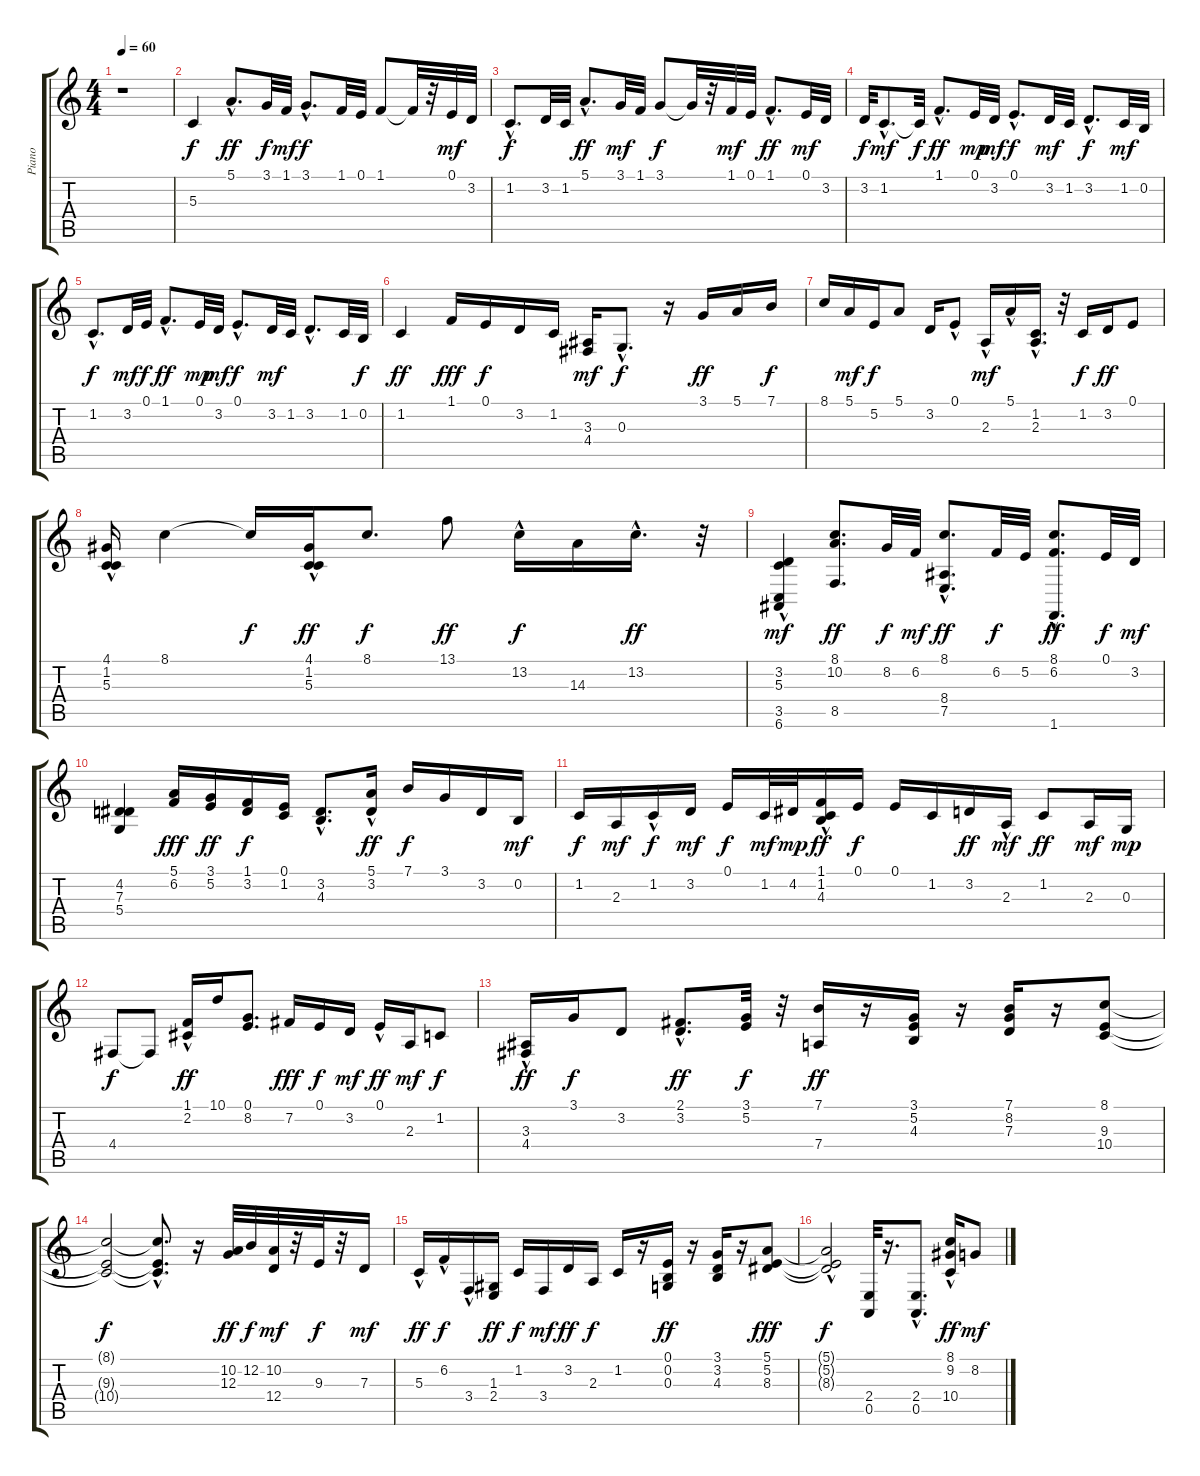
\track ("Piano" "Piano") {instrument acousticgrandpiano}
\staff {score tabs}
\tuning (E4 B3 G3 D3 A2 E2) {hide}
\ts (4 4)
\tempo 60
\clef g2
\ks c
r.1{dy f instrument acousticgrandpiano} |
5.3.4{balance 3} 5.1{hac}.8{d dy ff} 3.1.32{dy f} 1.1.32{dy mf} 3.1{hac}.8{d dy f} 1.1.32 0.1.32 1.1.8 1.1{t}.32 r.32 0.1.32{dy mf} 3.2.32 |
1.2{hac}.8{d dy f} 3.2.32 1.2.32 5.1{hac}.8{d dy ff} 3.1.32{dy mf} 1.1.32 3.1.8{dy f} 3.1{t}.32 r.32 1.1.32{dy mf} 0.1.32 1.1{hac}.8{d dy ff} 0.1.32{dy mf} 3.2.32 |
3.2.32{dy f} 1.2{hac}.8{d dy mf} 1.2{t}.32{dy f} 1.1{hac}.8{d dy ff} 0.1.32{dy mp} 3.2.32{dy mf} 0.1{hac}.8{d dy f} 3.2.32{dy mf} 1.2.32 3.2{hac}.8{d dy f} 1.2.32{dy mf} 0.2.32 |
1.2{hac}.8{d dy f} 3.2.32{dy mf} 0.1.32{dy f} 1.1{hac}.8{d dy ff} 0.1.32{dy mp} 3.2.32{dy mf} 0.1{hac}.8{d dy f} 3.2.32{dy mf} 1.2.32 3.2{hac}.8{d} 1.2.32 0.2.32{dy f} |
1.2.4{dy ff} 1.1.16{dy fff} 0.1.16{dy f} 3.2.16 1.2.16 (3.3 4.4).16{dy mf} 0.3{hac}.8{d dy f} r.16 3.1.16{dy ff} 5.1.16 7.1.16{dy f} |
8.1.16 5.1.16{dy mf} 5.2.16{dy f} 5.1.8 3.2.16 0.1{hac}.8 2.3{hac}.16{dy mf} 5.1{hac}.16 (1.2{hac} 2.3{hac}).16{d} r.32 1.2.16{dy f} 3.2.16{dy ff} 0.1.8 |
(4.1 1.2{hac} 5.3{hac}).16 8.1.4 8.1{t}.16{dy f} (4.1 1.2 5.3{hac}).16{dy ff} 8.1.8{d dy f} 13.1.8{dy ff} 13.2{hac}.16{dy f} 14.3.16 13.2{hac}.16{d dy ff} r.32 |
(3.2 5.3 3.5{hac} 6.6{hac}).4{dy mf} (8.1 10.2 8.5).8{d dy ff} 8.2.32{dy f} 6.2.32{dy mf} (8.1 8.4{hac} 7.5{hac}).8{d dy ff} 6.2.32{dy f} 5.2.32 (8.1 6.2{hac} 1.6{hac}).8{d dy ff} 0.1.32{dy f} 3.2.32{dy mf} |
(4.2 7.3 5.4).4 (5.1 6.2).16{dy fff} (3.1 5.2).16{dy ff} (1.1 3.2).16{dy f} (0.1 1.2).16 (3.2{hac} 4.3).8{d} (5.1 3.2{hac}).16{dy ff} 7.1.16{dy f} 3.1.16 3.2.16 0.2.16{dy mf} |
1.2.16{dy f} 2.3.16{dy mf} 1.2{hac}.16{dy f} 3.2.16{dy mf} 0.1.16{dy f} 1.2.32{dy mf} 4.2.32{dy mp} (1.1{hac} 1.2{hac} 4.3).16{dy ff} 0.1.16{dy f} 0.1.16 1.2.16 3.2.16{dy ff} 2.3{hac}.16{dy mf} 1.2.8{dy ff} 2.3.16{dy mf} 0.3.16{dy mp} |
4.4.8{dy f} 4.4{t}.8 (1.1 2.2{hac}).16{dy ff} 10.1.16 (0.1 8.2).8{d} 7.2.16{dy fff} 0.1.16{dy f} 3.2.16{dy mf} 0.1{hac}.16{dy ff} 2.3.16{dy mf} 1.2.8{dy f} |
(3.3 4.4{hac}).16{dy ff} 3.1.16{dy f} 3.2.8 (2.1{hac} 3.2).8{d dy ff} (3.1 5.2).32{dy f} r.32 (7.1 7.4).16{dy ff} r.16 (3.1 5.2 4.3).16 r.16 (7.1 8.2 7.3).16 r.16 (8.1 9.3 10.4).8 |
(8.1{t} 9.3{t} 10.4{t}).2{dy f} (8.1{hac t} 9.3{hac t} 10.4{hac t}).8{d} r.16 (10.2 12.3).32{dy ff} 12.2.32{dy f} (10.2 12.4).32{dy mf} r.32 9.3.32{dy f} r.32 7.3.16{dy mf} |
5.3{hac}.16{dy ff} 6.2{hac}.16{dy f} 3.4{hac}.16 (1.3 2.4).16{dy ff} 1.2.16{dy f} 3.4.16{dy mf} 3.2.16{dy ff} 2.3.16{dy f} 1.2.16 r.16 (0.1 0.2 0.3).16{dy ff} r.16 (3.1 3.2 4.3).16 r.16 (5.1 5.2 8.3).8{dy fff} |
(5.1{hac t} 5.2{hac t} 8.3{hac t}).2{dy f} (2.4 0.5).32 r.16{d} (2.4{hac} 0.5{hac}).8{d} (8.1{hac} 9.2 10.4).16{dy ff} 8.2.8{dy mf}
